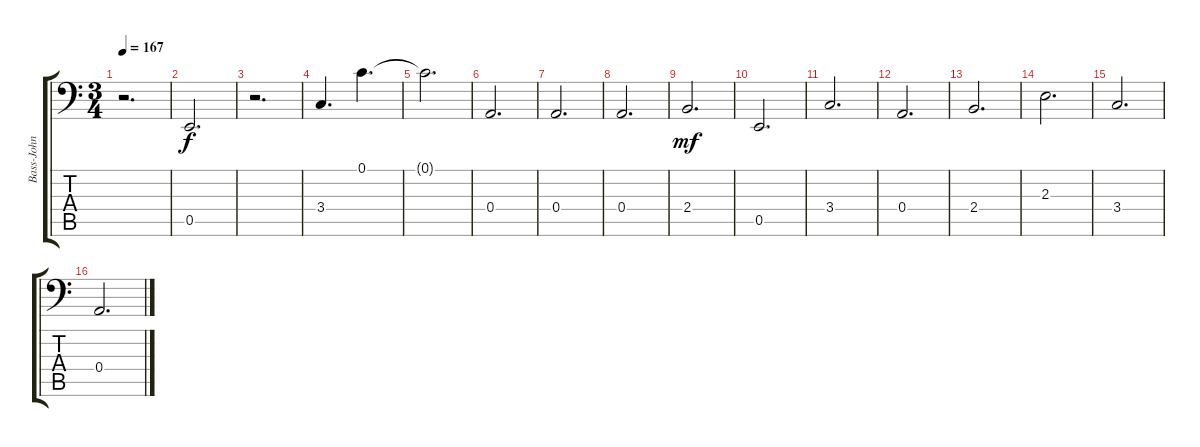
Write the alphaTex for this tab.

\track ("Bass-John Myung" "Bass-John ") {instrument electricbassfinger}
\staff {score tabs}
\tuning (C3 G2 D2 A1 E1 B0) {hide}
\ts (3 4)
\tempo 167
\clef f4
\ks c
r.2{d dy f} |
0.5.2{d} |
r.2{d} |
3.4.4{d} 0.1.4{d} |
0.1{t}.2{d} |
0.4.2{d} |
0.4.2{d} |
0.4.2{d} |
2.4.2{d dy mf} |
0.5.2{d} |
3.4.2{d} |
0.4.2{d} |
2.4.2{d} |
2.3.2{d} |
3.4.2{d} |
0.4.2{d}
